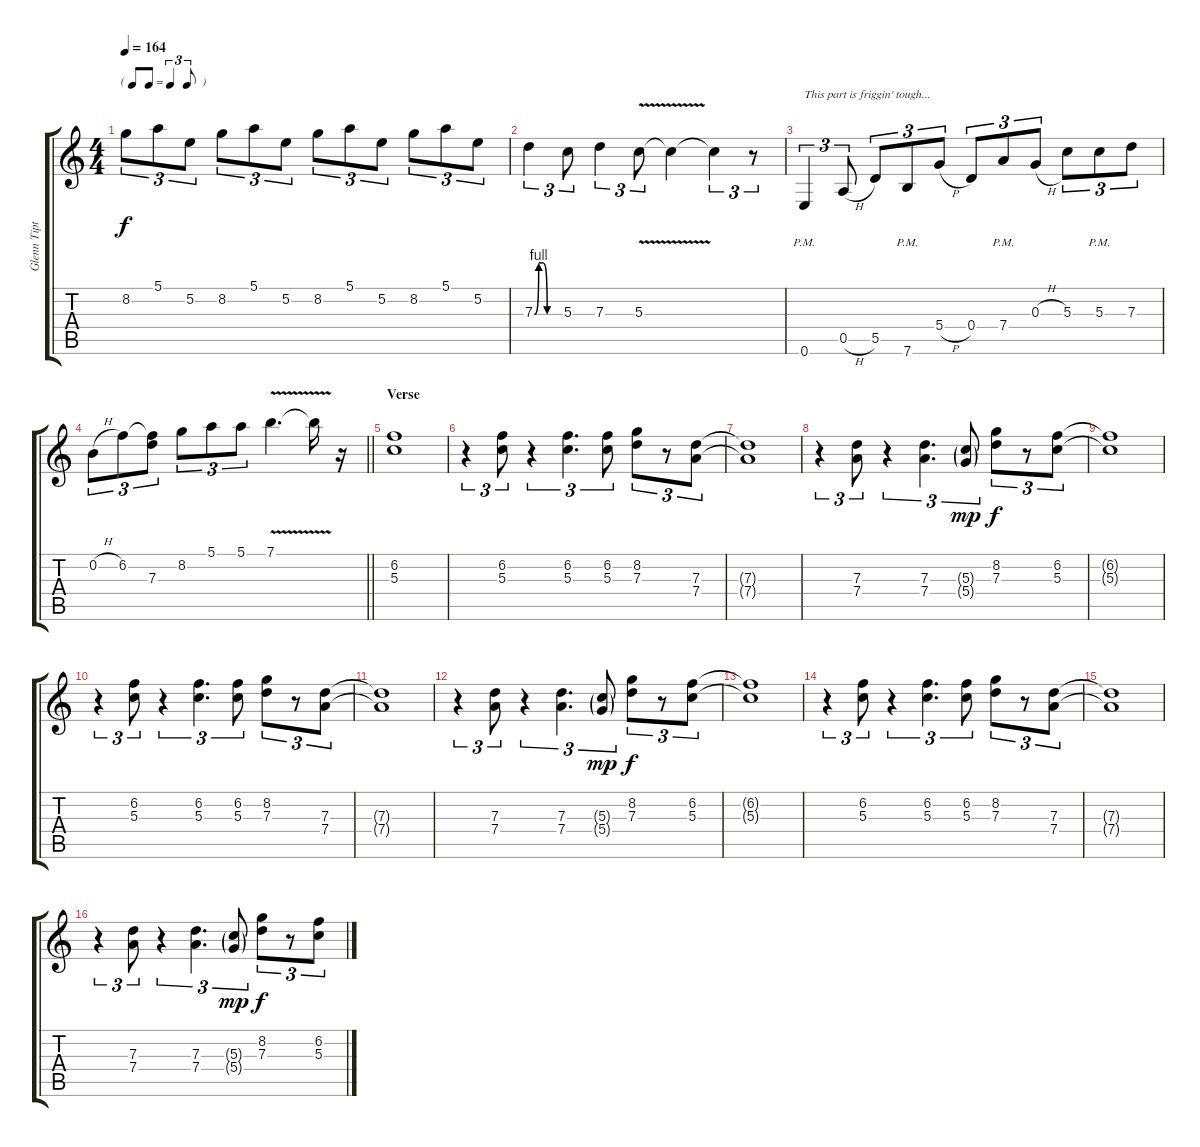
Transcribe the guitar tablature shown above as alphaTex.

\track ("Glenn Tipton" "Glenn Tipt") {instrument overdrivenguitar}
\staff {score tabs}
\tuning (E4 B3 G3 D3 A2 E2) {hide}
\ts (4 4)
\tf triplet8th
\tempo 164
\clef g2
\ks c
8.2.8{tu (3 2) dy f} 5.1.8{tu (3 2)} 5.2.8{tu (3 2)} 8.2.8{tu (3 2)} 5.1.8{tu (3 2)} 5.2.8{tu (3 2)} 8.2.8{tu (3 2)} 5.1.8{tu (3 2)} 5.2.8{tu (3 2)} 8.2.8{tu (3 2)} 5.1.8{tu (3 2)} 5.2.8{tu (3 2)} |
7.3{be (custom 0 0 10 4 20 4 30 0 60 0)}.4{tu (3 2)} 5.3.8{tu (3 2)} 7.3.4{tu (3 2)} 5.3{v}.8{tu (3 2)} 5.3{t}.4 5.3{t}.4{tu (3 2)} r.8{tu (3 2)} |
0.6{pm}.4{tu (3 2) txt "This part is friggin' tough..."} 0.5{h}.8{tu (3 2)} 5.5.8{tu (3 2)} 7.6{pm}.8{tu (3 2)} 5.4{h}.8{tu (3 2)} 0.4.8{tu (3 2)} 7.4{pm}.8{tu (3 2)} 0.3{h}.8{tu (3 2)} 5.3.8{tu (3 2)} 5.3{pm}.8{tu (3 2)} 7.3.8{tu (3 2)} |
\barLineRight lightlight
0.2{h}.8{tu (3 2)} 6.2.8{tu (3 2)} (6.2{t} 7.3).8{tu (3 2)} 8.2.8{tu (3 2)} 5.1.8{tu (3 2)} 5.1.8{tu (3 2)} 7.1{v}.4{d} 7.1{t}.16 r.16 |
\section ("" "Verse")
(6.2 5.3).1 |
r.4{tu (3 2)} (6.2 5.3).8{tu (3 2)} r.4{tu (3 2)} (6.2 5.3).4{d tu (3 2)} (6.2 5.3).8{tu (3 2)} (8.2 7.3).8{tu (3 2)} r.8{tu (3 2)} (7.3 7.4).8{tu (3 2)} |
(7.3{t} 7.4{t}).1 |
r.4{tu (3 2)} (7.3 7.4).8{tu (3 2)} r.4{tu (3 2)} (7.3 7.4).4{d tu (3 2)} (5.3{g} 5.4{g}).8{tu (3 2) dy mp} (8.2 7.3).8{tu (3 2) dy f} r.8{tu (3 2)} (6.2 5.3).8{tu (3 2)} |
(6.2{t} 5.3{t}).1 |
r.4{tu (3 2)} (6.2 5.3).8{tu (3 2)} r.4{tu (3 2)} (6.2 5.3).4{d tu (3 2)} (6.2 5.3).8{tu (3 2)} (8.2 7.3).8{tu (3 2)} r.8{tu (3 2)} (7.3 7.4).8{tu (3 2)} |
(7.3{t} 7.4{t}).1 |
r.4{tu (3 2)} (7.3 7.4).8{tu (3 2)} r.4{tu (3 2)} (7.3 7.4).4{d tu (3 2)} (5.3{g} 5.4{g}).8{tu (3 2) dy mp} (8.2 7.3).8{tu (3 2) dy f} r.8{tu (3 2)} (6.2 5.3).8{tu (3 2)} |
(6.2{t} 5.3{t}).1 |
r.4{tu (3 2)} (6.2 5.3).8{tu (3 2)} r.4{tu (3 2)} (6.2 5.3).4{d tu (3 2)} (6.2 5.3).8{tu (3 2)} (8.2 7.3).8{tu (3 2)} r.8{tu (3 2)} (7.3 7.4).8{tu (3 2)} |
(7.3{t} 7.4{t}).1 |
r.4{tu (3 2)} (7.3 7.4).8{tu (3 2)} r.4{tu (3 2)} (7.3 7.4).4{d tu (3 2)} (5.3{g} 5.4{g}).8{tu (3 2) dy mp} (8.2 7.3).8{tu (3 2) dy f} r.8{tu (3 2)} (6.2 5.3).8{tu (3 2)}
